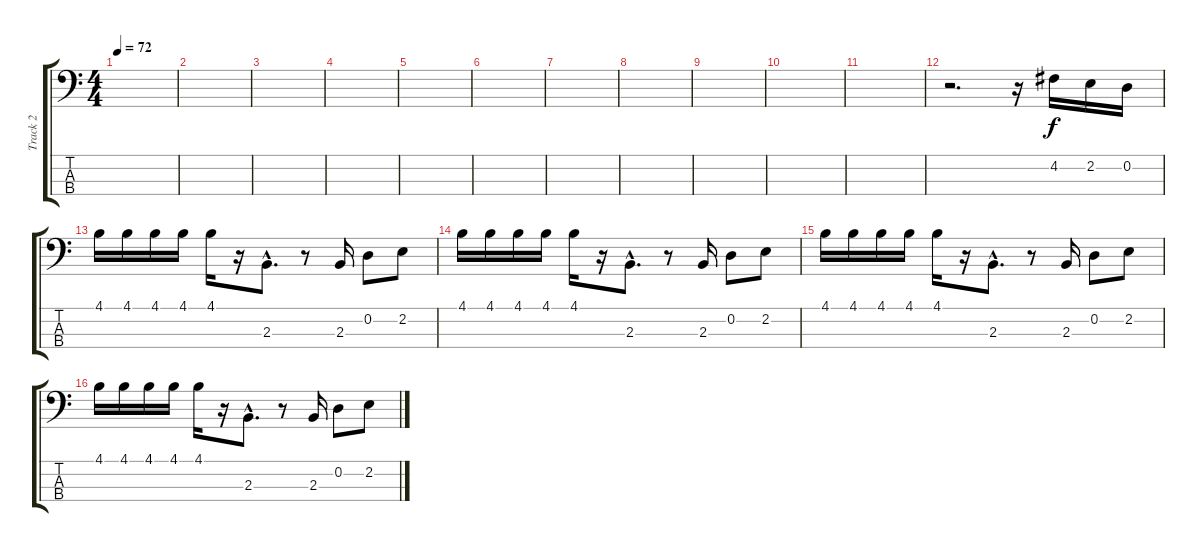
\track ("Track 2" "Track 2") {instrument electricbassfinger}
\staff {score tabs}
\tuning (G2 D2 A1 E1) {hide}
\ts (4 4)
\tempo 72
\clef f4
\ks c
|
|
|
|
|
|
|
|
|
|
|
r.2{d} r.16 4.2.16 2.2.16 0.2.16 |
4.1.16 4.1.16 4.1.16 4.1.16 4.1.16 r.16 2.3{hac}.8{d} r.8 2.3.16 0.2.8 2.2.8 |
4.1.16 4.1.16 4.1.16 4.1.16 4.1.16 r.16 2.3{hac}.8{d} r.8 2.3.16 0.2.8 2.2.8 |
4.1.16 4.1.16 4.1.16 4.1.16 4.1.16 r.16 2.3{hac}.8{d} r.8 2.3.16 0.2.8 2.2.8 |
4.1.16 4.1.16 4.1.16 4.1.16 4.1.16 r.16 2.3{hac}.8{d} r.8 2.3.16 0.2.8 2.2.8
